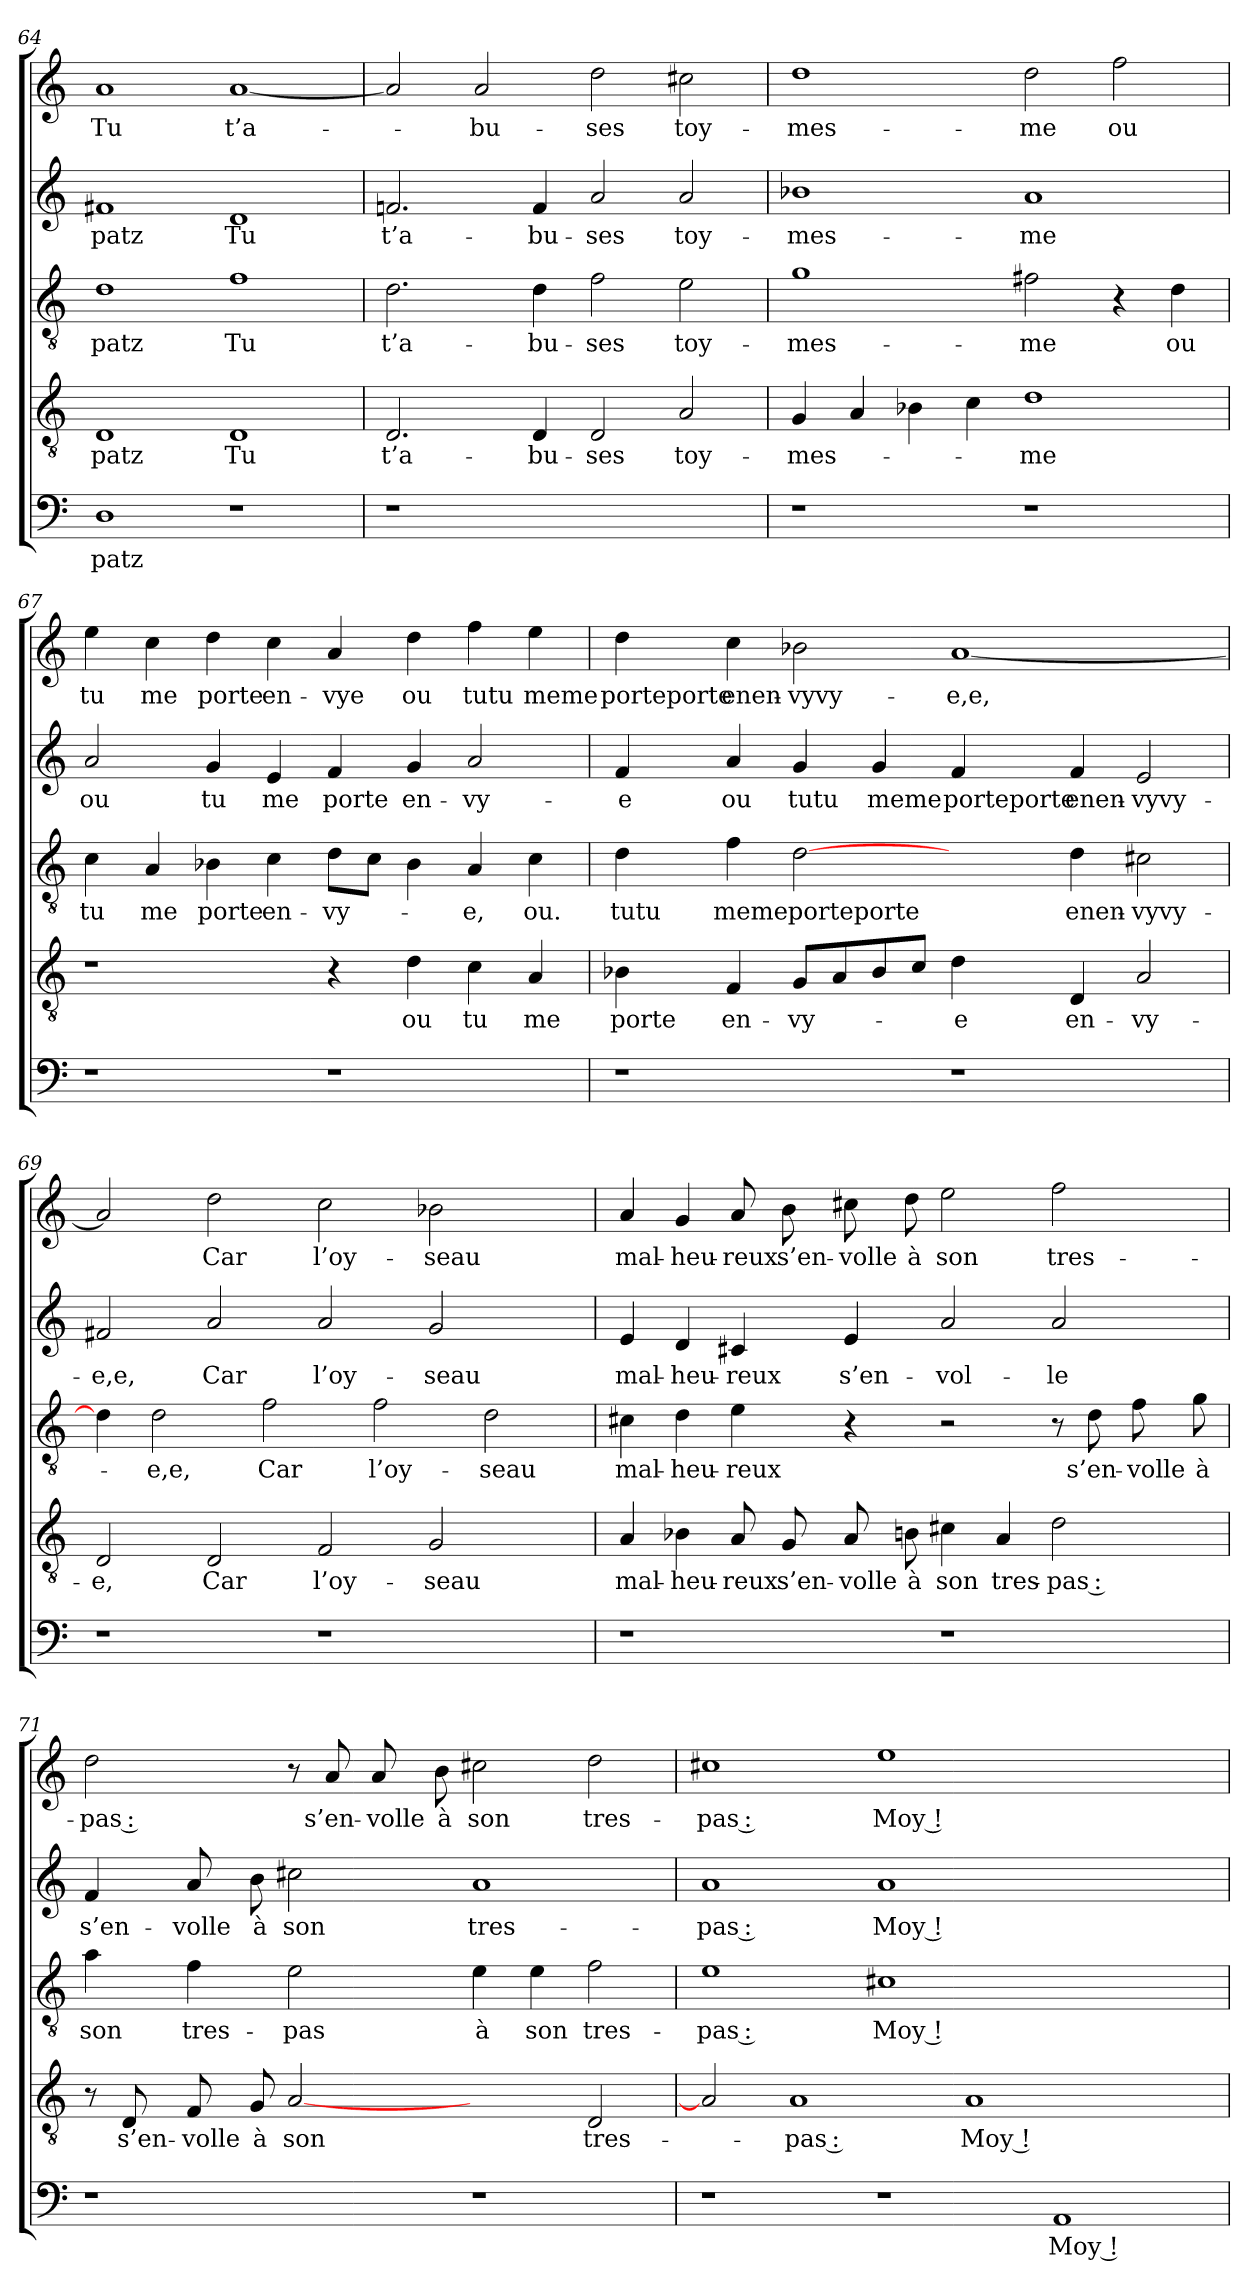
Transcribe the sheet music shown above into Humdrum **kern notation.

**kern	**text	**kern	**text	**kern	**text	**kern	**text	**kern	**text
*part5	*part5	*part4	*part4	*part3	*part3	*part2	*part2	*part1	*part1
*staff5	*staff5	*staff4	*staff4	*staff3	*staff3	*staff2	*staff2	*staff1	*staff1
!!LO:PB:g=z
*clefF4	*	*clefGv2	*	*clefGv2	*	*clefG2	*	*clefG2	*
*k[]	*	*k[]	*	*k[]	*	*k[]	*	*k[]	*
=64	=64	=64	=64	=64	=64	=64	=64	=64	=64
1D	-patz	1D	-patz	1d	-patz	1f#X	-patz	1a	Tu
1r	.	1D	Tu	1f	Tu	1d	Tu	[1a	t’a-
=65	=65	=65	=65	=65	=65	=65	=65	=65	=65
1r	.	2.D	t’a-	2.d	t’a-	2.fn	t’a-	2a]	.
.	.	.	.	.	.	.	.	2a	-bu-
.	.	4D	-bu-	4d	-bu-	4f	-bu-	.	.
1ryy	.	2D	-ses	2f	-ses	2a	-ses	2dd	-ses
.	.	2A	toy-	2e	toy-	2a	toy-	2cc#X	toy-
=66	=66	=66	=66	=66	=66	=66	=66	=66	=66
1r	.	4G	mes-	1g	mes-	1b-X	mes-	1dd	mes-
.	.	4A	.	.	.	.	.	.	.
.	.	4B-X	.	.	.	.	.	.	.
.	.	4c	.	.	.	.	.	.	.
1r	.	1d	-me	2f#X	-me	1a	-me	2dd	-me
.	.	.	.	4r	.	.	.	2ff	ou
.	.	.	.	4d	ou	.	.	.	.
=67	=67	=67	=67	=67	=67	=67	=67	=67	=67
1r	.	1r	.	4c	tu	2a	ou	4ee	tu
.	.	.	.	4A	me	.	.	4cc	me
.	.	.	.	4B-X	porte	4g	tu	4dd	porte
.	.	.	.	4c	en-	4e	me	4cc	en-
1r	.	4r	.	8dL	-vy-	4f	porte	4a	-vye
.	.	.	.	8cJ	.	.	.	.	.
.	.	4d	ou	4B-	.	4g	en-	4dd	ou
.	.	4c	tu	4A	-e,	2a	-vy-	4ff	tutu
.	.	4A	me	4c	ou.	.	.	4ee	meme
!!LO:LB:g=z
=68	=68	=68	=68	=68	=68	=68	=68	=68	=68
1r	.	4B-X	porte	4d	tutu	4f	-e	4dd	porteporte
.	.	4F	en-	4f	meme	4a	ou	4cc	enen-
.	.	8GL	-vy-	[2d	porteporte	4g	tutu	2b-X	-vyvy-
.	.	8A	.	.	.	.	.	.	.
.	.	8B-	.	.	.	4g	meme	.	.
.	.	8cJ	.	.	.	.	.	.	.
1r	.	4d	-e	4ryy	.	4f	porteporte	[1a	-e,e,
.	.	4D	en-	4d	enen-	4f	enen-	.	.
.	.	2A	-vy-	2c#X	-vyvy-	2e	-vyvy-	.	.
=69	=69	=69	=69	=69	=69	=69	=69	=69	=69
1r	.	2D	-e,	4d]	.	2f#X	-e,e,	2a]	.
.	.	.	.	2d	-e,e,	.	.	.	.
.	.	2D	Car	.	.	2a	Car	2dd	Car
.	.	.	.	2f	Car	.	.	.	.
1r	.	2F	l’oy-	.	.	2a	l’oy-	2cc	l’oy-
.	.	.	.	2f	l’oy-	.	.	.	.
.	.	2G	-seau	.	.	2g	-seau	2b-X	-seau
.	.	.	.	2d	-seau	.	.	.	.
4ryy	.	4ryy	.	.	.	4ryy	.	4ryy	.
=70	=70	=70	=70	=70	=70	=70	=70	=70	=70
1r	.	4A	mal-	4c#X	mal-	4e	mal-	4a	mal-
.	.	4B-X	-heu-	4d	-heu-	4d	-heu-	4g	-heu-
.	.	8A	-reux	4e	-reux	4c#X	-reux	8a	-reux
.	.	8G	s’en-	.	.	.	.	8b	s’en-
.	.	8A	-volle	4r	.	4e	s’en-	8cc#X	-volle
.	.	8Bn	à	.	.	.	.	8dd	à
1r	.	4c#X	son	2r	.	2a	-vol-	2ee	son
.	.	4A	tres-	.	.	.	.	.	.
.	.	2d	-pas :	8r	.	2a	-le	2ff	tres-
.	.	.	.	8d	s’en-	.	.	.	.
.	.	.	.	8f	-volle	.	.	.	.
.	.	.	.	8g	à	.	.	.	.
!!LO:LB:g=z
=71	=71	=71	=71	=71	=71	=71	=71	=71	=71
1r	.	8r	.	4a	son	4f	s’en-	2dd	-pas :
.	.	8D	s’en-	.	.	.	.	.	.
.	.	8F	-volle	4f	tres-	8a	-volle	.	.
.	.	8G	à	.	.	8b	à	.	.
.	.	[2A	son	2e	-pas	2cc#X	son	8r	.
.	.	.	.	.	.	.	.	8a	s’en-
.	.	.	.	.	.	.	.	8a	-volle
.	.	.	.	.	.	.	.	8b	à
1r	.	2ryy	.	4e	à	1a	tres-	2cc#X	son
.	.	.	.	4e	son	.	.	.	.
.	.	2D	tres-	2f	tres-	.	.	2dd	tres-
=72	=72	=72	=72	=72	=72	=72	=72	=72	=72
1r	.	2A]	.	1e	-pas :	1a	-pas :	1cc#X	-pas :
.	.	1A	-pas :	.	.	.	.	.	.
1r	.	.	.	1c#X	Moy !	1a	Moy !	1ee	Moy !
.	.	1A	Moy !	.	.	.	.	.	.
1AA	Moy !	.	.	1ryy	.	1ryy	.	1ryy	.
.	.	2ryy	.	.	.	.	.	.	.
=	=	=	=	=	=	=	=	=	=
*-	*-	*-	*-	*-	*-	*-	*-	*-	*-
